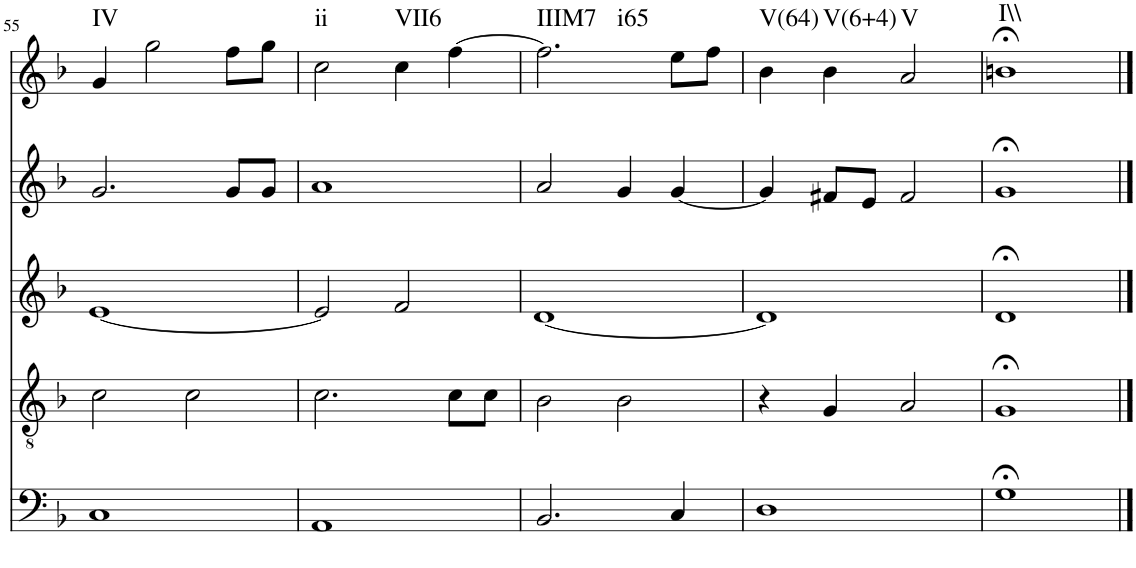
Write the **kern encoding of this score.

**kern	**kern	**kern	**kern	**kern	**harte
*part5	*part4	*part3	*part2	*part1	*part1
*staff5	*staff4	*staff3	*staff2	*staff1	*
*I"vox	*I"vox	*I"vox	*I"vox	*I"vox	*
!!LO:PB:g=z
*clefF4	*clefGv2	*clefG2	*clefG2	*clefG2	*
*k[b-]	*k[b-]	*k[b-]	*k[b-]	*k[b-]	*
*M4/4	*M4/4	*M4/4	*M4/4	*M4/4	*
=55	=55	=55	=55	=55	=55
!	!	!	!	!	!LO:H:kt=IV
1C	2c\	[1e	2.g/	4g/	N
.	.	.	.	2gg\	.
.	2c\	.	.	.	.
.	.	.	8g/L	8ff\L	.
.	.	.	8g/J	8gg\J	.
=56	=56	=56	=56	=56	=56
!	!	!	!	!	!LO:H:kt=ii
1AA	2.c\	2e/]	1a	2cc\	N
!	!	!	!	!	!LO:H:kt=VII6
.	.	2f/	.	4cc\	N
.	8c\L	.	.	[4ff\	.
.	8c\J	.	.	.	.
=57	=57	=57	=57	=57	=57
!	!	!	!	!	!LO:H:n=1:kt=IIIM7
!	!	!	!	!	!LO:H:n=2:kt=i65
2.BB-/	2B-\	[1d	2a/	2.ff\]	N N
.	2B-\	.	4g/	.	.
4C/	.	.	[4g/	8ee\L	.
.	.	.	.	8ff\J	.
=58	=58	=58	=58	=58	=58
!	!	!	!	!	!LO:H:kt=V(64)
1D	4r	1d]	4g/]	4b-\	N
!	!	!	!	!	!LO:H:kt=V(6+4)
.	4G/	.	8f#X/L	4b-\	N
.	.	.	8e/J	.	.
!	!	!	!	!	!LO:H:kt=V
.	2A/	.	2f#/	2a/	N
=59	=59	=59	=59	=59	=59
!	!	!	!	!	!LO:H:kt=I\\
1G;<	1G;<	1d;<	1g;<	1bn;<	N
==	==	==	==	==	==
*-	*-	*-	*-	*-	*-
